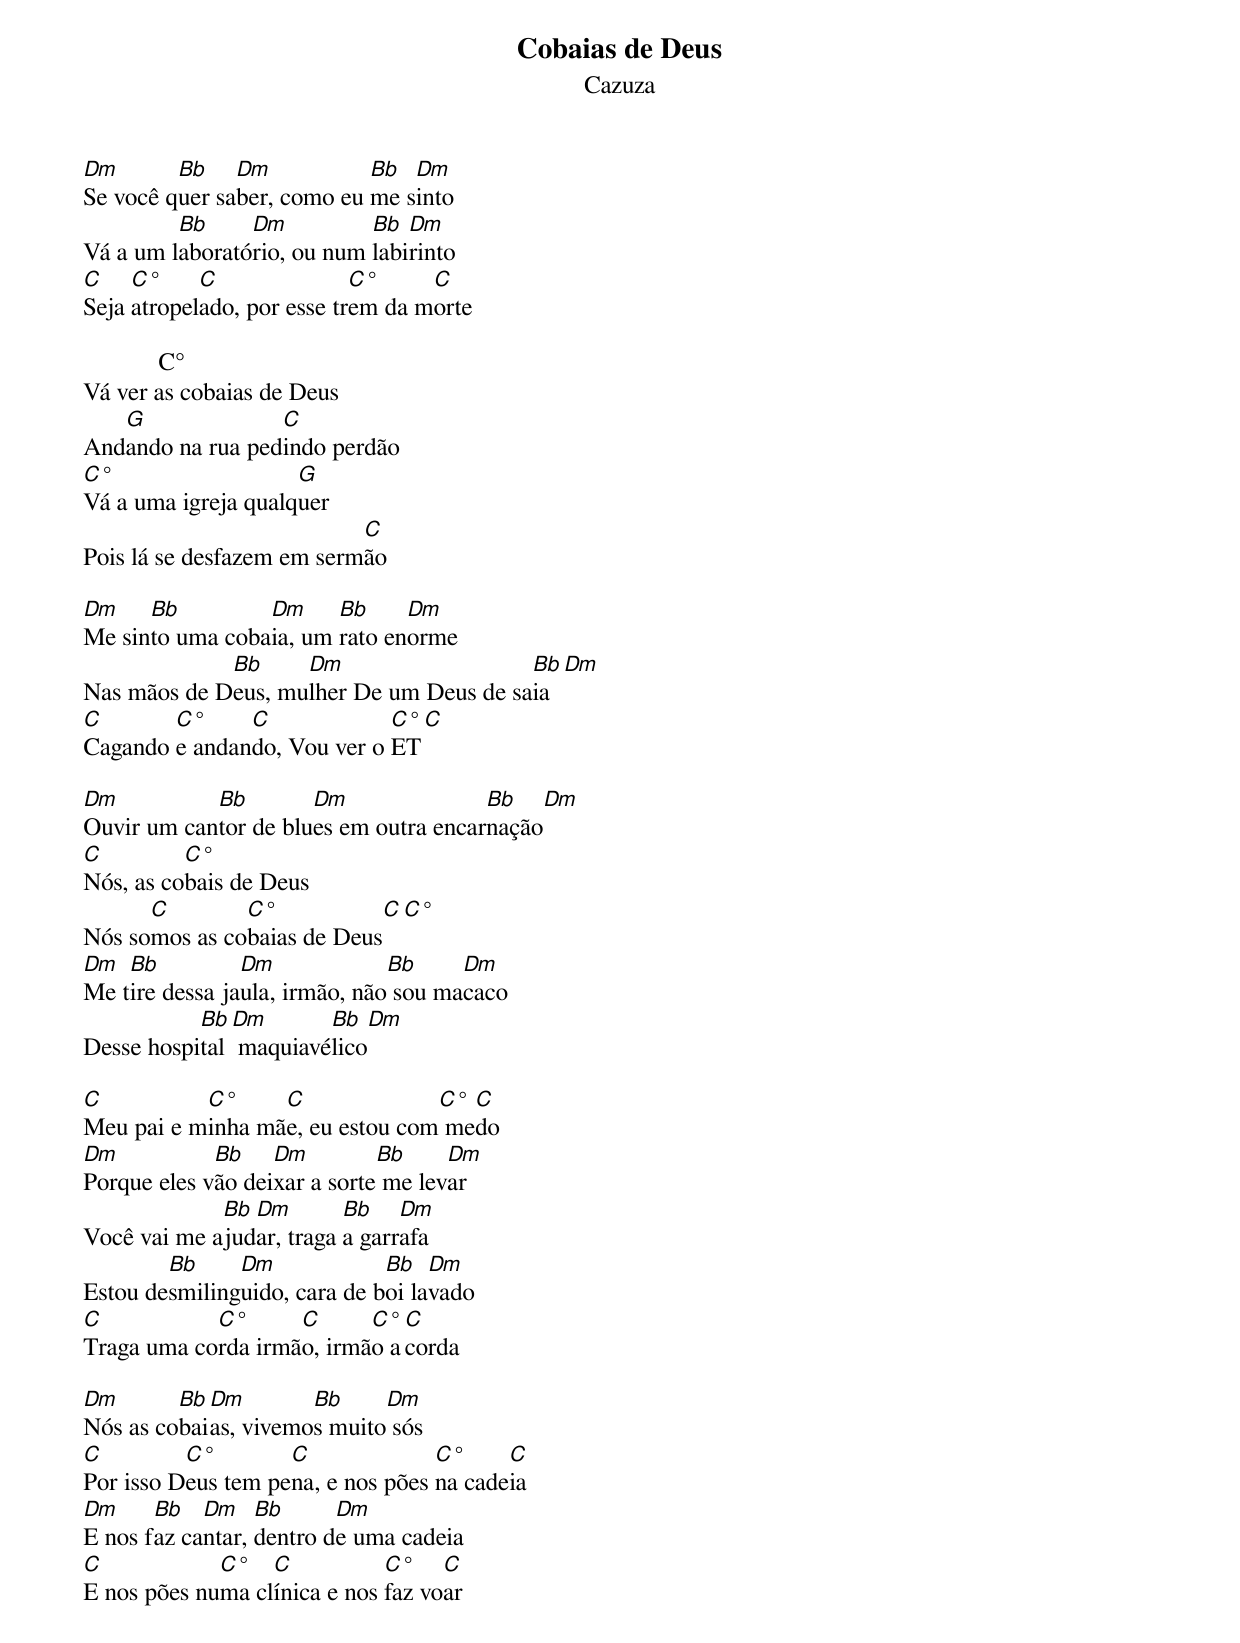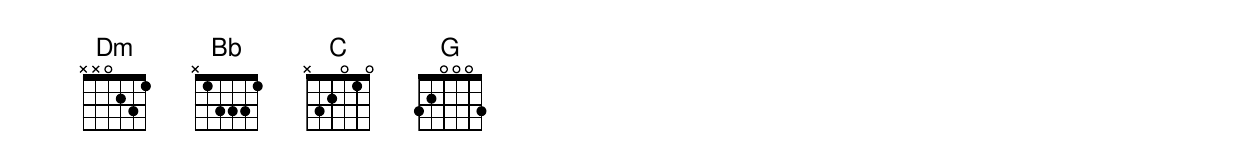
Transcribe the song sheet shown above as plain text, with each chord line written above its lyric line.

Cobaias de Deus
Cazuza

Dm       Bb    Dm           Bb  Dm
Se você quer saber, como eu me sinto
         Bb     Dm          Bb  Dm
Vá a um laboratório, ou num labirinto
C    C°     C               C°     C
Seja atropelado, por esse trem da morte

            C°
Vá ver as cobaias de Deus
   G              C
Andando na rua pedindo perdão
C°                   G
Vá a uma igreja qualquer
                           C
Pois lá se desfazem em sermão

Dm    Bb         Dm     Bb     Dm
Me sinto uma cobaia, um rato enorme
             Bb     Dm                   Bb  Dm
Nas mãos de Deus, mulher De um Deus de saia
C       C°     C             C°  C
Cagando e andando, Vou ver o ET

Dm          Bb        Dm               Bb   Dm
Ouvir um cantor de blues em outra encarnação
C         C°
Nós, as cobais de Deus
      C        C°           C   C°
Nós somos as cobaias de Deus
Dm  Bb          Dm             Bb     Dm
Me tire dessa jaula, irmão, não sou macaco
           Bb  Dm       Bb  Dm
Desse hospital  maquiavélico

C          C°     C              C° C
Meu pai e minha mãe, eu estou com medo
Dm           Bb    Dm         Bb     Dm
Porque eles vão deixar a sorte me levar
             Bb Dm        Bb    Dm
Você vai me ajudar, traga a garrafa
        Bb     Dm             Bb   Dm
Estou desmilinguido, cara de boi lavado
C           C°      C      C° C
Traga uma corda irmão, irmão acorda

Dm       Bb Dm        Bb     Dm
Nós as cobaias, vivemos muito sós
C         C°        C              C°     C
Por isso Deus tem pena, e nos pões na cadeia
Dm     Bb   Dm    Bb      Dm
E nos faz cantar, dentro de uma cadeia
C            C°   C           C°    C
E nos pões numa clínica e nos faz voar
